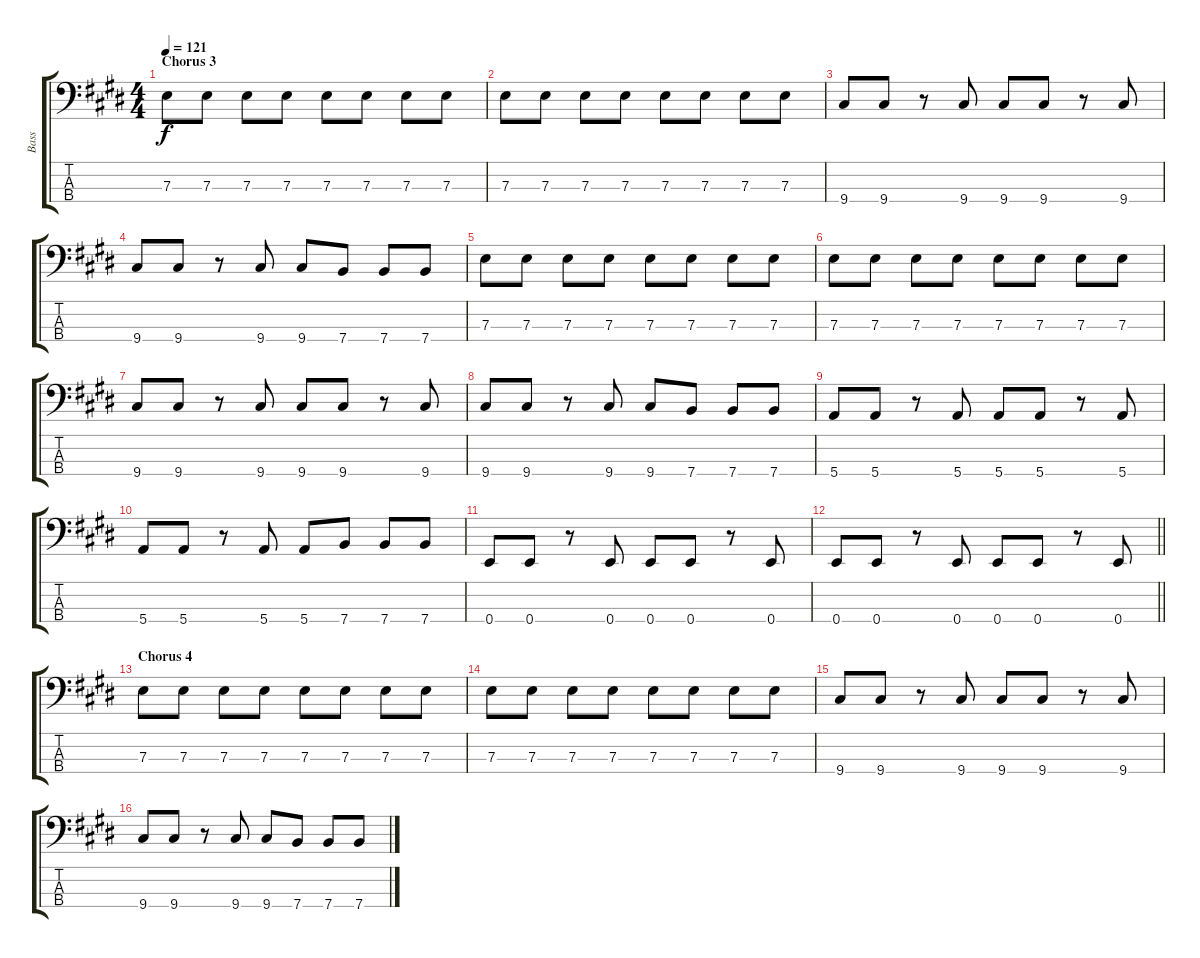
\track ("Bass" "Bass") {instrument electricbassfinger}
\staff {score tabs}
\tuning (G2 D2 A1 E1) {hide}
\ts (4 4)
\section ("" "Chorus 3")
\tempo 121
\clef f4
\ks e
7.3.8{dy f} 7.3.8 7.3.8 7.3.8 7.3.8 7.3.8 7.3.8 7.3.8 |
7.3.8 7.3.8 7.3.8 7.3.8 7.3.8 7.3.8 7.3.8 7.3.8 |
9.4.8 9.4.8 r.8 9.4.8 9.4.8 9.4.8 r.8 9.4.8 |
9.4.8 9.4.8 r.8 9.4.8 9.4.8 7.4.8 7.4.8 7.4.8 |
7.3.8 7.3.8 7.3.8 7.3.8 7.3.8 7.3.8 7.3.8 7.3.8 |
7.3.8 7.3.8 7.3.8 7.3.8 7.3.8 7.3.8 7.3.8 7.3.8 |
9.4.8 9.4.8 r.8 9.4.8 9.4.8 9.4.8 r.8 9.4.8 |
9.4.8 9.4.8 r.8 9.4.8 9.4.8 7.4.8 7.4.8 7.4.8 |
5.4.8 5.4.8 r.8 5.4.8 5.4.8 5.4.8 r.8 5.4.8 |
5.4.8 5.4.8 r.8 5.4.8 5.4.8 7.4.8 7.4.8 7.4.8 |
0.4.8 0.4.8 r.8 0.4.8 0.4.8 0.4.8 r.8 0.4.8 |
\barLineRight lightlight
0.4.8 0.4.8 r.8 0.4.8 0.4.8 0.4.8 r.8 0.4.8 |
\section ("" "Chorus 4")
7.3.8 7.3.8 7.3.8 7.3.8 7.3.8 7.3.8 7.3.8 7.3.8 |
7.3.8 7.3.8 7.3.8 7.3.8 7.3.8 7.3.8 7.3.8 7.3.8 |
9.4.8 9.4.8 r.8 9.4.8 9.4.8 9.4.8 r.8 9.4.8 |
9.4.8 9.4.8 r.8 9.4.8 9.4.8 7.4.8 7.4.8 7.4.8
